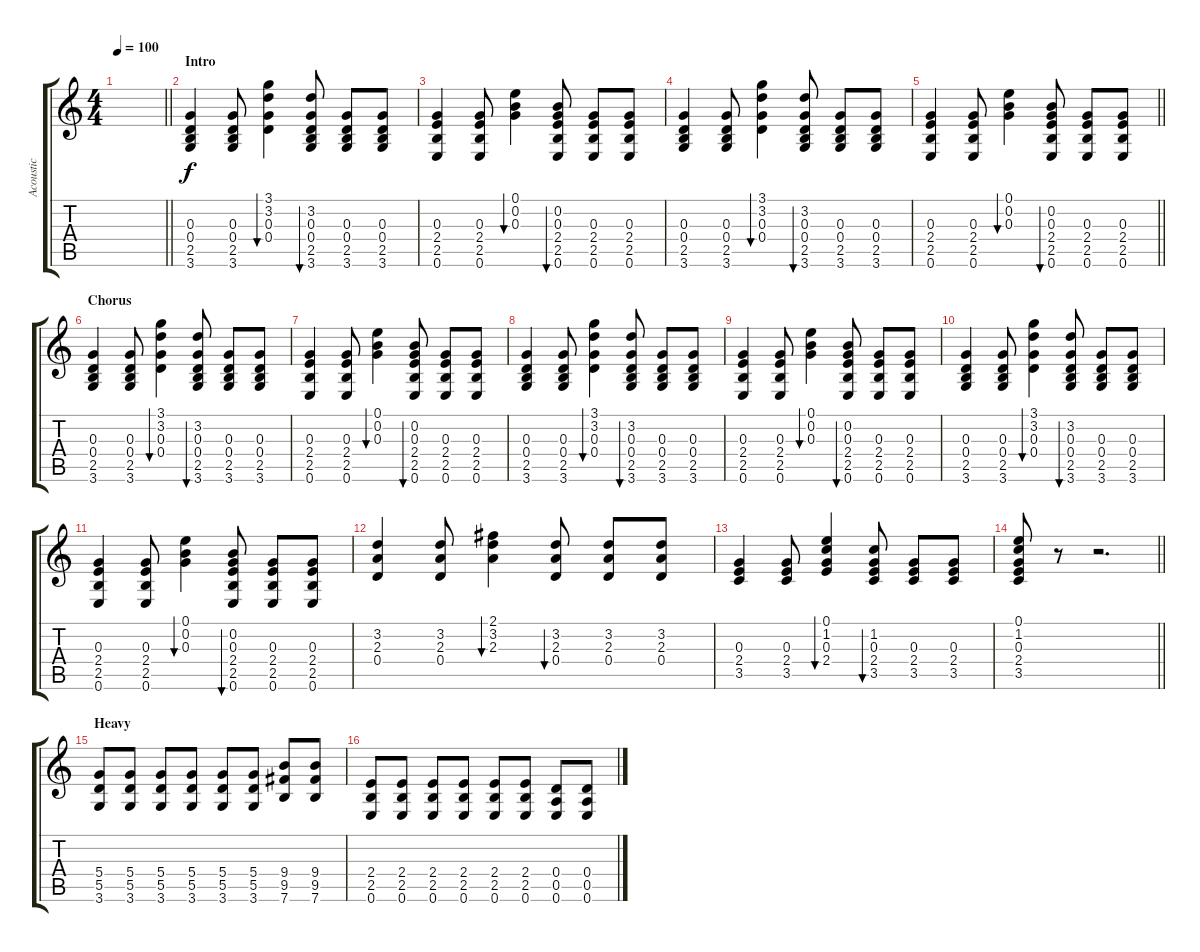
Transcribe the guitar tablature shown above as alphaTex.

\track ("Acoustic" "Acoustic") {instrument acousticguitarnylon}
\staff {score tabs}
\tuning (E4 B3 G3 D3 A2 E2) {hide}
\ts (4 4)
\tempo 100
\clef g2
\barLineRight lightlight
\ks c
|
\section ("" "Intro")
(0.3 0.4 2.5 3.6).4 (0.3 0.4 2.5 3.6).8 (3.1 3.2 0.3 0.4).4{bu 120} (3.2 0.3 0.4 2.5 3.6).8{bu 60} (0.3 0.4 2.5 3.6).8 (0.3 0.4 2.5 3.6).8 |
(0.3 2.4 2.5 0.6).4 (0.3 2.4 2.5 0.6).8 (0.1 0.2 0.3).4{bu 120} (0.2 0.3 2.4 2.5 0.6).8{bu 60} (0.3 2.4 2.5 0.6).8 (0.3 2.4 2.5 0.6).8 |
(0.3 0.4 2.5 3.6).4 (0.3 0.4 2.5 3.6).8 (3.1 3.2 0.3 0.4).4{bu 120} (3.2 0.3 0.4 2.5 3.6).8{bu 60} (0.3 0.4 2.5 3.6).8 (0.3 0.4 2.5 3.6).8 |
\barLineRight lightlight
(0.3 2.4 2.5 0.6).4 (0.3 2.4 2.5 0.6).8 (0.1 0.2 0.3).4{bu 120} (0.2 0.3 2.4 2.5 0.6).8{bu 60} (0.3 2.4 2.5 0.6).8 (0.3 2.4 2.5 0.6).8 |
\section ("" "Chorus")
(0.3 0.4 2.5 3.6).4 (0.3 0.4 2.5 3.6).8 (3.1 3.2 0.3 0.4).4{bu 120} (3.2 0.3 0.4 2.5 3.6).8{bu 60} (0.3 0.4 2.5 3.6).8 (0.3 0.4 2.5 3.6).8 |
(0.3 2.4 2.5 0.6).4 (0.3 2.4 2.5 0.6).8 (0.1 0.2 0.3).4{bu 120} (0.2 0.3 2.4 2.5 0.6).8{bu 60} (0.3 2.4 2.5 0.6).8 (0.3 2.4 2.5 0.6).8 |
(0.3 0.4 2.5 3.6).4 (0.3 0.4 2.5 3.6).8 (3.1 3.2 0.3 0.4).4{bu 120} (3.2 0.3 0.4 2.5 3.6).8{bu 60} (0.3 0.4 2.5 3.6).8 (0.3 0.4 2.5 3.6).8 |
(0.3 2.4 2.5 0.6).4 (0.3 2.4 2.5 0.6).8 (0.1 0.2 0.3).4{bu 120} (0.2 0.3 2.4 2.5 0.6).8{bu 60} (0.3 2.4 2.5 0.6).8 (0.3 2.4 2.5 0.6).8 |
(0.3 0.4 2.5 3.6).4 (0.3 0.4 2.5 3.6).8 (3.1 3.2 0.3 0.4).4{bu 120} (3.2 0.3 0.4 2.5 3.6).8{bu 60} (0.3 0.4 2.5 3.6).8 (0.3 0.4 2.5 3.6).8 |
(0.3 2.4 2.5 0.6).4 (0.3 2.4 2.5 0.6).8 (0.1 0.2 0.3).4{bu 120} (0.2 0.3 2.4 2.5 0.6).8{bu 60} (0.3 2.4 2.5 0.6).8 (0.3 2.4 2.5 0.6).8 |
(3.2 2.3 0.4).4 (3.2 2.3 0.4).8 (2.1 3.2 2.3).4{bu 120} (3.2 2.3 0.4).8{bu 60} (3.2 2.3 0.4).8 (3.2 2.3 0.4).8 |
(0.3 2.4 3.5).4 (0.3 2.4 3.5).8 (0.1 1.2 0.3 2.4).4{bu 120} (1.2 0.3 2.4 3.5).8{bu 60} (0.3 2.4 3.5).8 (0.3 2.4 3.5).8 |
\barLineRight lightlight
(0.1 1.2 0.3 2.4 3.5).8 r.8 r.2{d} |
\section ("" "Heavy")
(5.4 5.5 3.6).8 (5.4 5.5 3.6).8 (5.4 5.5 3.6).8 (5.4 5.5 3.6).8 (5.4 5.5 3.6).8 (5.4 5.5 3.6).8 (9.4 9.5 7.6).8 (9.4 9.5 7.6).8 |
(2.4 2.5 0.6).8 (2.4 2.5 0.6).8 (2.4 2.5 0.6).8 (2.4 2.5 0.6).8 (2.4 2.5 0.6).8 (2.4 2.5 0.6).8 (0.4 0.5 0.6).8 (0.4 0.5 0.6).8
